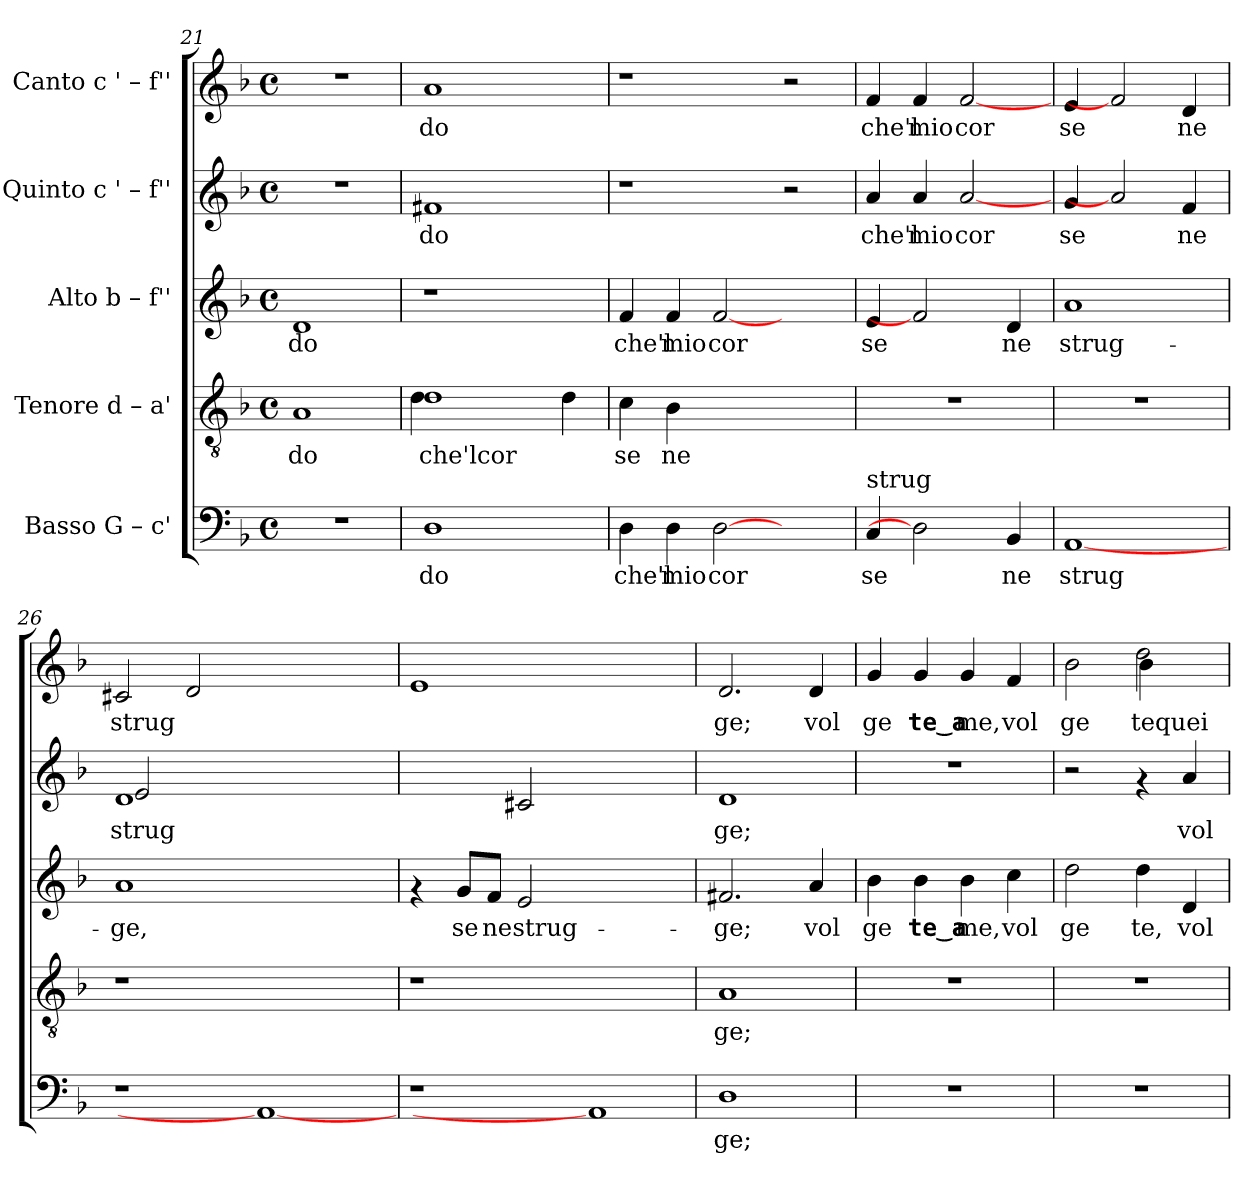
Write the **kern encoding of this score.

**kern	**text	**kern	**text	**kern	**text	**kern	**text	**kern	**text
*part5	*part5	*part4	*part4	*part3	*part3	*part2	*part2	*part1	*part1
*staff5	*staff5	*staff4	*staff4	*staff3	*staff3	*staff2	*staff2	*staff1	*staff1
*I"Basso  G – c'	*	*I"Tenore  d – a'	*	*I"Alto  b – f''	*	*I"Quinto  c ' – f''	*	*I"Canto  c ' – f''	*
*clefF4	*	*clefGv2	*	*clefG2	*	*clefG2	*	*clefG2	*
*k[b-]	*	*k[b-]	*	*k[b-]	*	*k[b-]	*	*k[b-]	*
*F:	*	*F:	*	*F:	*	*F:	*	*F:	*
*M4/4	*	*M4/4	*	*M4/4	*	*M4/4	*	*M4/4	*
*met(c)	*	*met(c)	*	*met(c)	*	*met(c)	*	*met(c)	*
=21	=21	=21	=21	=21	=21	=21	=21	=21	=21
!	!	!	!LO:LY:b:cj	!	!LO:LY:b:cj	!	!	!	!
1r	.	1A	-do	1d	do	1r	.	1r	.
!!LO:LB:g=z
=22	=22	=22	=22	=22	=22	=22	=22	=22	=22
!	!LO:LY:b:cj	!	!LO:LY:b:cj	!	!	!	!LO:LY:b:rj	!	!LO:LY:b:rj
*	*	*^	*	*	*	*	*	*	*
1D	do	1d	4d\	che'lcor	1r	.	1f#X	-do	1a	-do
.	.	.	1ryy	.	.	.	.	.	.	.
!	!	!	!	!LO:LY:b:cj	!	!	!	!	!	!
4ryy	.	4d\	.	.	4ryy	.	4ryy	.	4ryy	.
*	*	*v	*v	*	*	*	*	*	*	*
=23	=23	=23	=23	=23	=23	=23	=23	=23	=23
!	!LO:LY:b:cj	!	!LO:LY:b:cj	!	!LO:LY:b:cj	!	!	!	!
4D\	che'l	4c\	se	4f/	che'l	1r	.	1r	.
!	!LO:LY:b:cj	!	!LO:LY:b:cj	!	!LO:LY:b:cj	!	!	!	!
4D\	mio	4B-\	ne	4f/	mio	.	.	.	.
!	!LO:LY:b:cj	!	!	!	!LO:LY:b:cj	!	!	!	!
[2D	cor	1ryy	.	[2f	cor	.	.	.	.
2ryy	.	.	.	2ryy	.	2r	.	2r	.
=24	=24	=24	=24	=24	=24	=24	=24	=24	=24
!LO:TX:a:t=strug	!	!	!	!	!	!	!	!	!
!	!LO:LY:b:cj	!	!	!	!LO:LY:b:cj	!	!LO:LY:b:rj	!	!LO:LY:b:rj
4C/	se	1r	.	4e/	se	4a/	che'l	4f/	che'l
!	!	!	!	!	!	!	!LO:LY:b:rj	!	!LO:LY:b:rj
2D]	.	.	.	2f]	.	4a/	mio	4f/	mio
!	!	!	!	!	!	!	!LO:LY:b:rj	!	!LO:LY:b:rj
.	.	.	.	.	.	[2a	cor	[2f	cor
!	!LO:LY:b:cj	!	!	!	!LO:LY:b:cj	!	!	!	!
4BB-/	ne	.	.	4d/	ne	.	.	.	.
=25	=25	=25	=25	=25	=25	=25	=25	=25	=25
!	!LO:LY:b:cj	!	!	!	!LO:LY:b:cj	!	!LO:LY:b:rj	!	!LO:LY:b:rj
[1AA	strug	1r	.	1a	strug-	4g/	se	4e/	se
.	.	.	.	.	.	2a]	.	2f]	.
!	!	!	!	!	!	!	!LO:LY:b:rj	!	!LO:LY:b:rj
.	.	.	.	.	.	4f/	ne	4d/	ne
=26	=26	=26	=26	=26	=26	=26	=26	=26	=26
!	!	!	!	!	!LO:LY:b:cj	!	!LO:LY:b:rj	!	!LO:LY:b:rj
*	*	*	*	*	*	*^	*	*	*
1r	.	1r	.	1a	-ge,	1d	2e/	strug	2c#X/	strug-
!	!	!	!	!	!	!	!	!	!	!LO:LY:b:rj
.	.	.	.	.	.	.	1ryy	.	2d/	--
1AA_	.	1ryy	.	1ryy	.	1ryy	.	.	1ryy	.
.	.	.	.	.	.	.	2ryy	.	.	.
=27	=27	=27	=27	=27	=27	=27	=27	=27	=27	=27
!	!	!	!	!	!	!	!	!	!	!LO:LY:b:rj
*	*	*	*	*	*	*v	*v	*	*	*
1r	.	1r	.	4rf	.	2ryy	.	1e	--
!	!	!	!	!	!LO:LY:b:cj	!	!	!	!
.	.	.	.	8g/L	se	.	.	.	.
!	!	!	!	!	!LO:LY:b:cj	!	!	!	!
.	.	.	.	8f/J	ne	.	.	.	.
!	!	!	!	!	!LO:LY:b:cj	!	!LO:LY:b:rj	!	!
.	.	.	.	2e/	strug-	2c#X/	.	.	.
1AA]	.	1ryy	.	1ryy	.	1ryy	.	1ryy	.
!!LO:PB:g=z
=28	=28	=28	=28	=28	=28	=28	=28	=28	=28
!	!LO:LY:b:cj	!	!LO:LY:b:cj	!	!LO:LY:b:cj	!	!LO:LY:b:rj	!	!LO:LY:b:rj
1D	ge;	1A	ge;	2.f#X/	-ge;	1d	ge;	2.d/	-ge;
!	!	!	!	!	!LO:LY:b:cj	!	!	!	!LO:LY:b:rj
.	.	.	.	4a/	vol	.	.	4d/	vol
=29	=29	=29	=29	=29	=29	=29	=29	=29	=29
!	!	!	!	!	!LO:LY:b:cj	!	!	!	!LO:LY:b:rj
1r	.	1r	.	4b-\	ge	1r	.	4g/	ge
!	!	!	!	!	!LO:LY:b:cj	!	!	!	!LO:LY:b:rj
.	.	.	.	4b-\	te‿a	.	.	4g/	te‿a
!	!	!	!	!	!LO:LY:b:cj	!	!	!	!LO:LY:b:rj
.	.	.	.	4b-\	me,	.	.	4g/	me,
!	!	!	!	!	!LO:LY:b:cj	!	!	!	!LO:LY:b:rj
.	.	.	.	4cc\	vol	.	.	4f/	vol
=30	=30	=30	=30	=30	=30	=30	=30	=30	=30
!	!	!	!	!	!LO:LY:b:cj	!	!	!	!LO:LY:b:rj
*	*	*	*	*	*	*	*	*^	*
1r	.	1r	.	2dd\	ge	2r	.	2b-\	2ryy	ge
!	!	!	!	!	!LO:LY:b:cj	!	!	!	!	!LO:LY:b:rj
.	.	.	.	4dd\	te,	4rf	.	2dd\	4b-\	tequei
!	!	!	!	!	!LO:LY:b:cj	!	!LO:LY:b:rj	!	!	!
.	.	.	.	4d/	vol	4a/	vol-	.	4ryy	.
*	*	*	*	*	*	*	*	*v	*v	*
=	=	=	=	=	=	=	=	=	=
*-	*-	*-	*-	*-	*-	*-	*-	*-	*-
